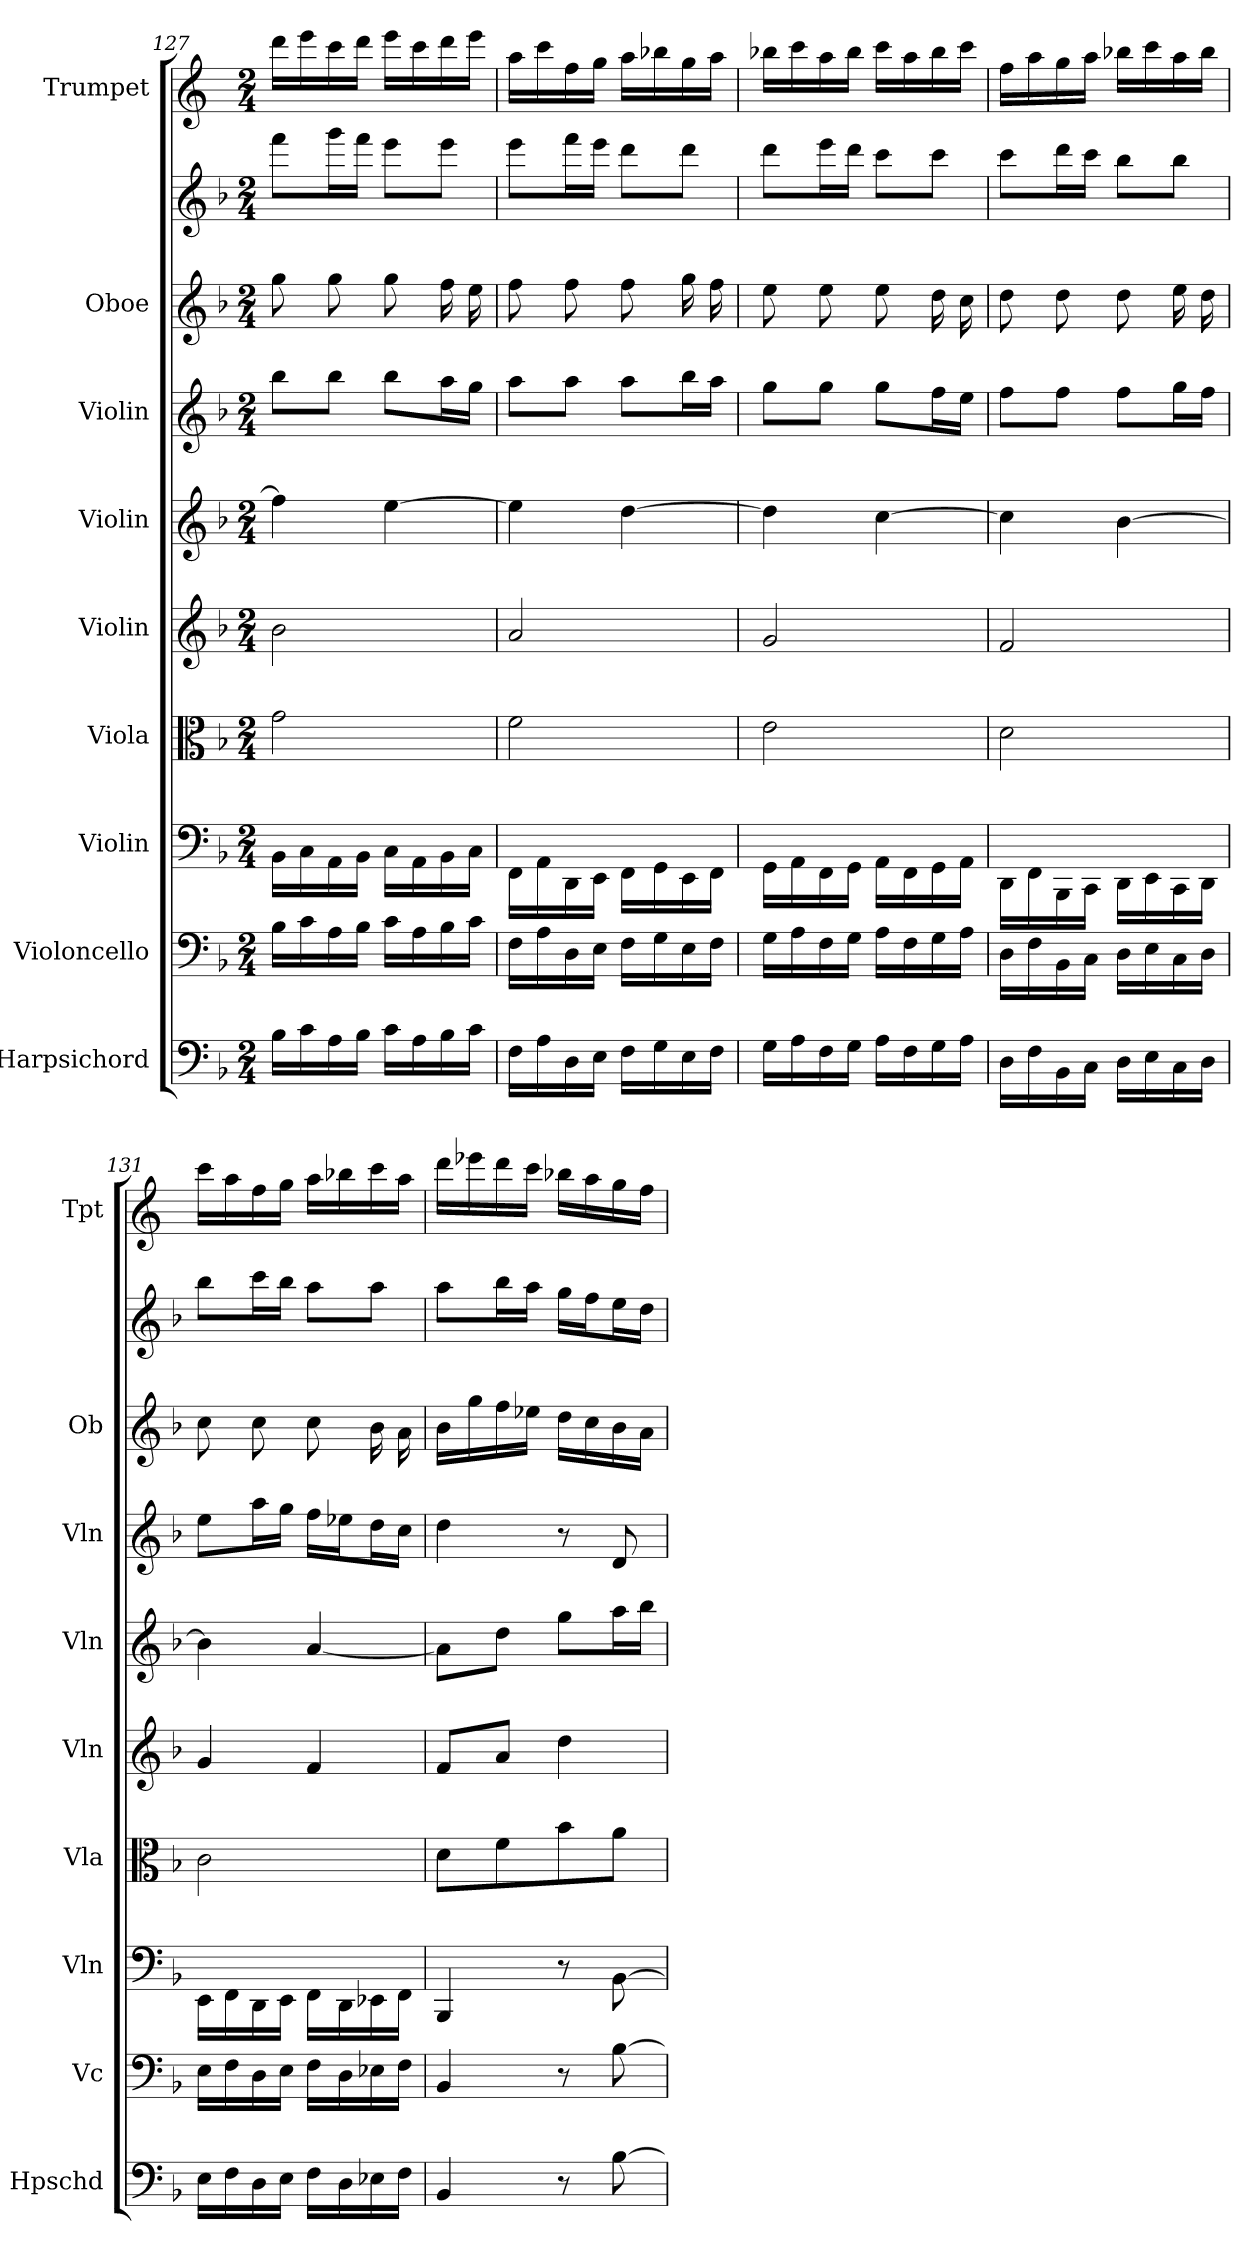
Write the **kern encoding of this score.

**kern	**kern	**kern	**kern	**kern	**kern	**kern	**kern	**kern	**kern
*part10	*part9	*part8	*part7	*part6	*part5	*part4	*part3	*part2	*part1
*staff10	*staff9	*staff8	*staff7	*staff6	*staff5	*staff4	*staff3	*staff2	*staff1
*I"Harpsichord	*I"Violoncello	*I"Violin	*I"Viola	*I"Violin	*I"Violin	*I"Violin	*I"Oboe	*	*I"Trumpet
*I'Hpschd	*I'Vc	*I'Vln	*I'Vla	*I'Vln	*I'Vln	*I'Vln	*I'Ob	*	*I'Tpt
*clefF4	*clefF4	*clefF4	*clefC3	*clefG2	*clefG2	*clefG2	*clefG2	*clefG2	*clefG2
*	*	*	*	*	*	*	*	*	*ITrd1c2
*k[b-]	*k[b-]	*k[b-]	*k[b-]	*k[b-]	*k[b-]	*k[b-]	*k[b-]	*k[b-]	*k[b-e-]
*F:	*F:	*F:	*F:	*F:	*F:	*F:	*F:	*F:	*B-:
*M2/4	*M2/4	*M2/4	*M2/4	*M2/4	*M2/4	*M2/4	*M2/4	*M2/4	*M2/4
=127	=127	=127	=127	=127	=127	=127	=127	=127	=127
16B-\LL	16B-\LL	16BB-\LL	2g\	2b-\	4ff\]	8bb-\L	8gg\	8fff\L	16ccc\LL
16c\	16c\	16C\	.	.	.	.	.	.	16ddd\
16A\	16A\	16AA\	.	.	.	8bb-\J	8gg\	16ggg\L	16bb-\
16B-\JJ	16B-\JJ	16BB-\JJ	.	.	.	.	.	16fff\JJ	16ccc\JJ
16c\LL	16c\LL	16C\LL	.	.	[4ee\	8bb-\L	8gg\	8eee\L	16ddd\LL
16A\	16A\	16AA\	.	.	.	.	.	.	16bb-\
16B-\	16B-\	16BB-\	.	.	.	16aa\L	16ff\	8eee\J	16ccc\
16c\JJ	16c\JJ	16C\JJ	.	.	.	16gg\JJ	16ee\	.	16ddd\JJ
=128	=128	=128	=128	=128	=128	=128	=128	=128	=128
16F\LL	16F\LL	16FF\LL	2f\	2a/	4ee\]	8aa\L	8ff\	8eee\L	16gg\LL
16A\	16A\	16AA\	.	.	.	.	.	.	16bb-\
16D\	16D\	16DD\	.	.	.	8aa\J	8ff\	16fff\L	16ee-\
16E\JJ	16E\JJ	16EE\JJ	.	.	.	.	.	16eee\JJ	16ff\JJ
16F\LL	16F\LL	16FF\LL	.	.	[4dd\	8aa\L	8ff\	8ddd\L	16gg\LL
16G\	16G\	16GG\	.	.	.	.	.	.	16aa-X\
16E\	16E\	16EE\	.	.	.	16bb-\L	16gg\	8ddd\J	16ff\
16F\JJ	16F\JJ	16FF\JJ	.	.	.	16aa\JJ	16ff\	.	16gg\JJ
=129	=129	=129	=129	=129	=129	=129	=129	=129	=129
16G\LL	16G\LL	16GG\LL	2e\	2g/	4dd\]	8gg\L	8ee\	8ddd\L	16aa-X\LL
16A\	16A\	16AA\	.	.	.	.	.	.	16bb-\
16F\	16F\	16FF\	.	.	.	8gg\J	8ee\	16eee\L	16gg\
16G\JJ	16G\JJ	16GG\JJ	.	.	.	.	.	16ddd\JJ	16aa-\JJ
16A\LL	16A\LL	16AA\LL	.	.	[4cc\	8gg\L	8ee\	8ccc\L	16bb-\LL
16F\	16F\	16FF\	.	.	.	.	.	.	16gg\
16G\	16G\	16GG\	.	.	.	16ff\L	16dd\	8ccc\J	16aa-\
16A\JJ	16A\JJ	16AA\JJ	.	.	.	16ee\JJ	16cc\	.	16bb-\JJ
=130	=130	=130	=130	=130	=130	=130	=130	=130	=130
16D\LL	16D\LL	16DD\LL	2d\	2f/	4cc\]	8ff\L	8dd\	8ccc\L	16ee-\LL
16F\	16F\	16FF\	.	.	.	.	.	.	16gg\
16BB-\	16BB-\	16BBB-\	.	.	.	8ff\J	8dd\	16ddd\L	16ff\
16C\JJ	16C\JJ	16CC\JJ	.	.	.	.	.	16ccc\JJ	16gg\JJ
16D\LL	16D\LL	16DD\LL	.	.	[4b-\	8ff\L	8dd\	8bb-\L	16aa-X\LL
16E\	16E\	16EE\	.	.	.	.	.	.	16bb-\
16C\	16C\	16CC\	.	.	.	16gg\L	16ee\	8bb-\J	16gg\
16D\JJ	16D\JJ	16DD\JJ	.	.	.	16ff\JJ	16dd\	.	16aa-\JJ
=131	=131	=131	=131	=131	=131	=131	=131	=131	=131
16E\LL	16E\LL	16EE\LL	2c\	4g/	4b-\]	8ee\L	8cc\	8bb-\L	16bb-\LL
16F\	16F\	16FF\	.	.	.	.	.	.	16gg\
16D\	16D\	16DD\	.	.	.	16aa\L	8cc\	16ccc\L	16ee-\
16E\JJ	16E\JJ	16EE\JJ	.	.	.	16gg\JJ	.	16bb-\JJ	16ff\JJ
16F\LL	16F\LL	16FF\LL	.	4f/	[4a/	16ff\LL	8cc\	8aa\L	16gg\LL
16D\	16D\	16DD\	.	.	.	16ee-X\J	.	.	16aa-X\
16E-X\	16E-X\	16EE-X\	.	.	.	16dd\L	16b-\	8aa\J	16bb-\
16F\JJ	16F\JJ	16FF\JJ	.	.	.	16cc\JJ	16a\	.	16gg\JJ
=132	=132	=132	=132	=132	=132	=132	=132	=132	=132
4BB-/	4BB-/	4BBB-/	8d\L	8f/L	8a\L]	4dd\	16b-\LL	8aa\L	16ccc\LL
.	.	.	.	.	.	.	16gg\	.	16ddd-X\
.	.	.	8f\	8a/J	8dd\J	.	16ff\	16bb-\L	16ccc\
.	.	.	.	.	.	.	16ee-X\JJ	16aa\JJ	16bb-\JJ
8r	8r	8r	8b-\	4dd\	8gg\L	8r	16dd\LL	16gg\LL	16aa-X\LL
.	.	.	.	.	.	.	16cc\	16ff\J	16gg\
[8B-\	[8B-\	[8BB-\	8a\J	.	16aa\L	8d/	16b-\	16ee\L	16ff\
.	.	.	.	.	16bb-\JJ	.	16a\JJ	16dd\JJ	16ee-\JJ
=	=	=	=	=	=	=	=	=	=
*-	*-	*-	*-	*-	*-	*-	*-	*-	*-
